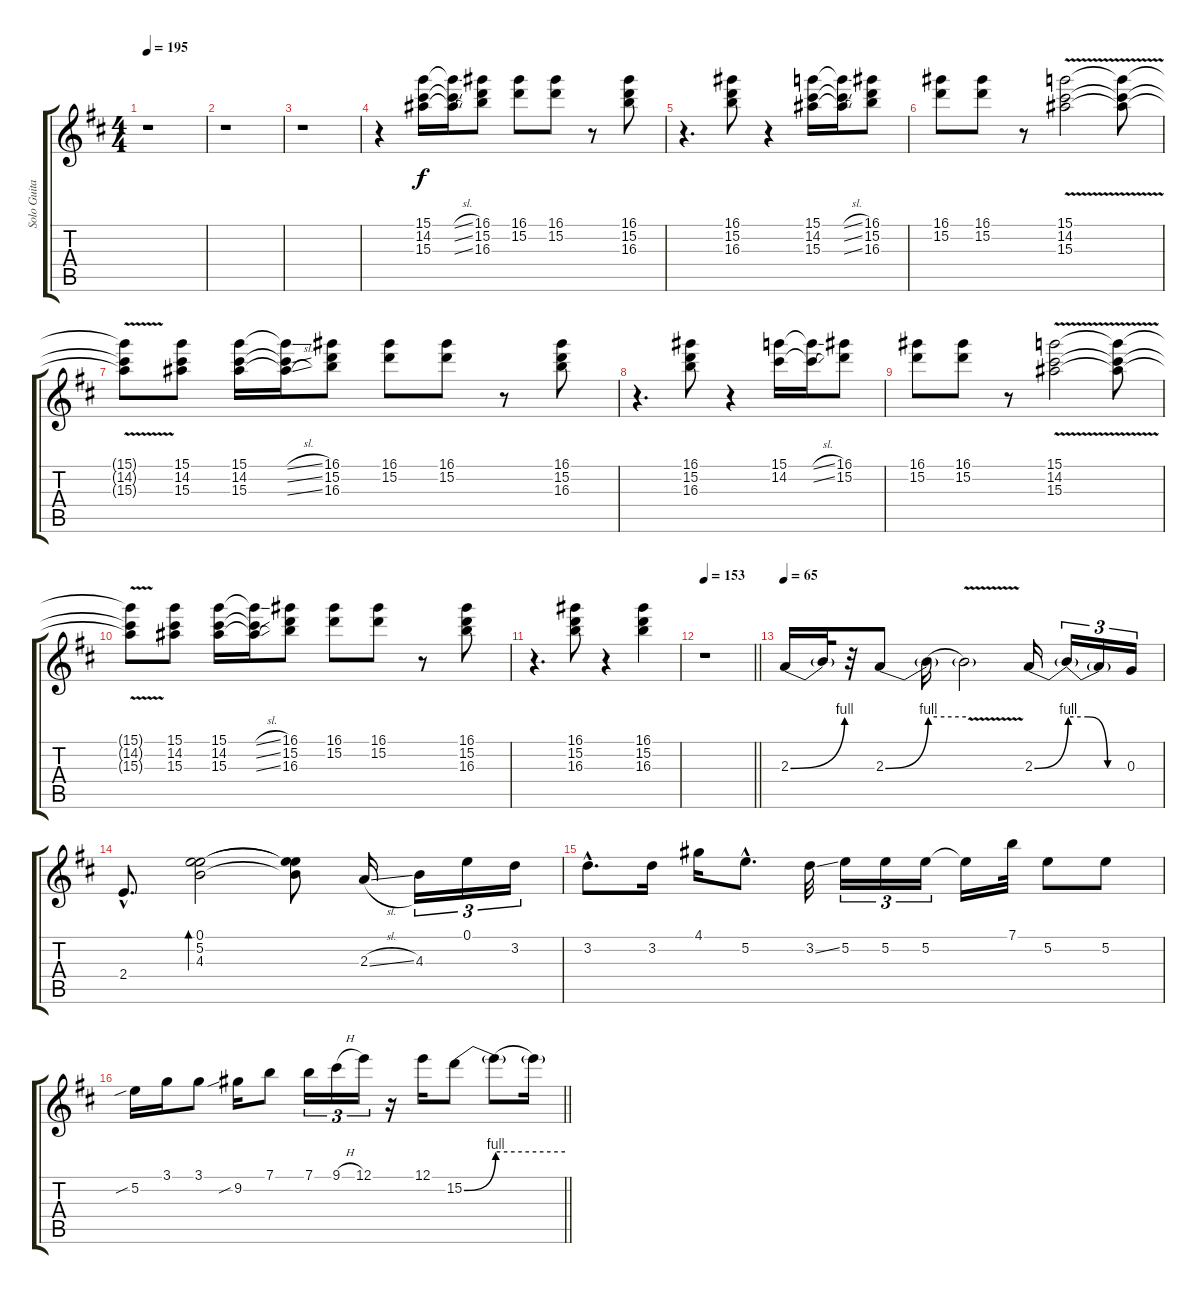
\track ("Solo Guitar" "Solo Guita") {instrument distortionguitar}
\staff {score tabs}
\tuning (E4 B3 G3 D3 A2 E2) {hide}
\ts (4 4)
\tempo 195
\clef g2
\ks d
r.1{dy f instrument distortionguitar} |
r.1 |
r.1 |
r.4 (15.1 14.2 15.3).16 (15.1{sl t} 14.2{sl t} 15.3{sl t}).16 (16.1 15.2 16.3).8 (16.1 15.2).8 (16.1 15.2).8 r.8 (16.1 15.2 16.3).8 |
r.4{d} (16.1 15.2 16.3).8 r.4 (15.1 14.2 15.3).16 (15.1{sl t} 14.2{sl t} 15.3{sl t}).16 (16.1 15.2 16.3).8 |
(16.1 15.2).8 (16.1 15.2).8 r.8 (15.1{v} 14.2{v} 15.3{v}).2 (15.1{v t} 14.2{v t} 15.3{v t}).8 |
(15.1{v t} 14.2{v t} 15.3{v t}).8 (15.1 14.2 15.3).8 (15.1 14.2 15.3).16 (15.1{sl t} 14.2{sl t} 15.3{sl t}).16 (16.1 15.2 16.3).8 (16.1 15.2).8 (16.1 15.2).8 r.8 (16.1 15.2 16.3).8 |
r.4{d} (16.1 15.2 16.3).8 r.4 (15.1 14.2).16 (15.1{sl t} 14.2{sl t}).16 (16.1 15.2).8 |
(16.1 15.2).8 (16.1 15.2).8 r.8 (15.1{v} 14.2{v} 15.3{v}).2 (15.1{v t} 14.2{v t} 15.3{v t}).8 |
(15.1{v t} 14.2{v t} 15.3{v t}).8 (15.1 14.2 15.3).8 (15.1 14.2 15.3).16 (15.1{sl t} 14.2{sl t} 15.3{sl t}).16 (16.1 15.2 16.3).8 (16.1 15.2).8 (16.1 15.2).8 r.8 (16.1 15.2 16.3).8 |
r.4{d} (16.1 15.2 16.3).8 r.4 (16.1 15.2 16.3).4 |
\tempo 153
\barLineRight lightlight
r.1 |
\tempo 65
2.3{be (bend 0 0 60 4)}.16 2.3{t}.32 r.32 2.3{be (bend 0 0 60 4)}.8 2.3{be (hold 0 4 60 4) t}.16 2.3{v t}.2 2.3{be (bend 0 0 60 4)}.16 2.3{be (custom 0 4 20 4 40 0 60 0) t}.16{tu (3 2)} 2.3{t}.16{tu (3 2)} 0.3.16{tu (3 2)} |
2.4{hac}.8{d} (0.1 5.2 4.3).2{bd 30} (0.1{t} 5.2{t} 4.3{t}).8 2.3{sl}.16 4.3.16{tu (3 2)} 0.1.16{tu (3 2)} 3.2.16{tu (3 2)} |
3.2{hac}.8{d} 3.2.16 4.1.16 5.2{hac}.8{d} 3.2{ss}.32 5.2.16{tu (3 2)} 5.2.16{tu (3 2)} 5.2.16{tu (3 2)} 5.2{t}.16 7.1.32 5.2.8 5.2.8 |
\barLineRight lightlight
5.2{sib}.16 3.1.16 3.1.8 9.2{sib}.16 7.1.8 7.1.16{tu (3 2)} 9.1{h}.16{tu (3 2)} 12.1.16{tu (3 2)} r.16 12.1.16 15.2{be (bend 0 0 60 4)}.8 15.2{be (hold 0 4 60 4) t}.8 15.2{t}.16
